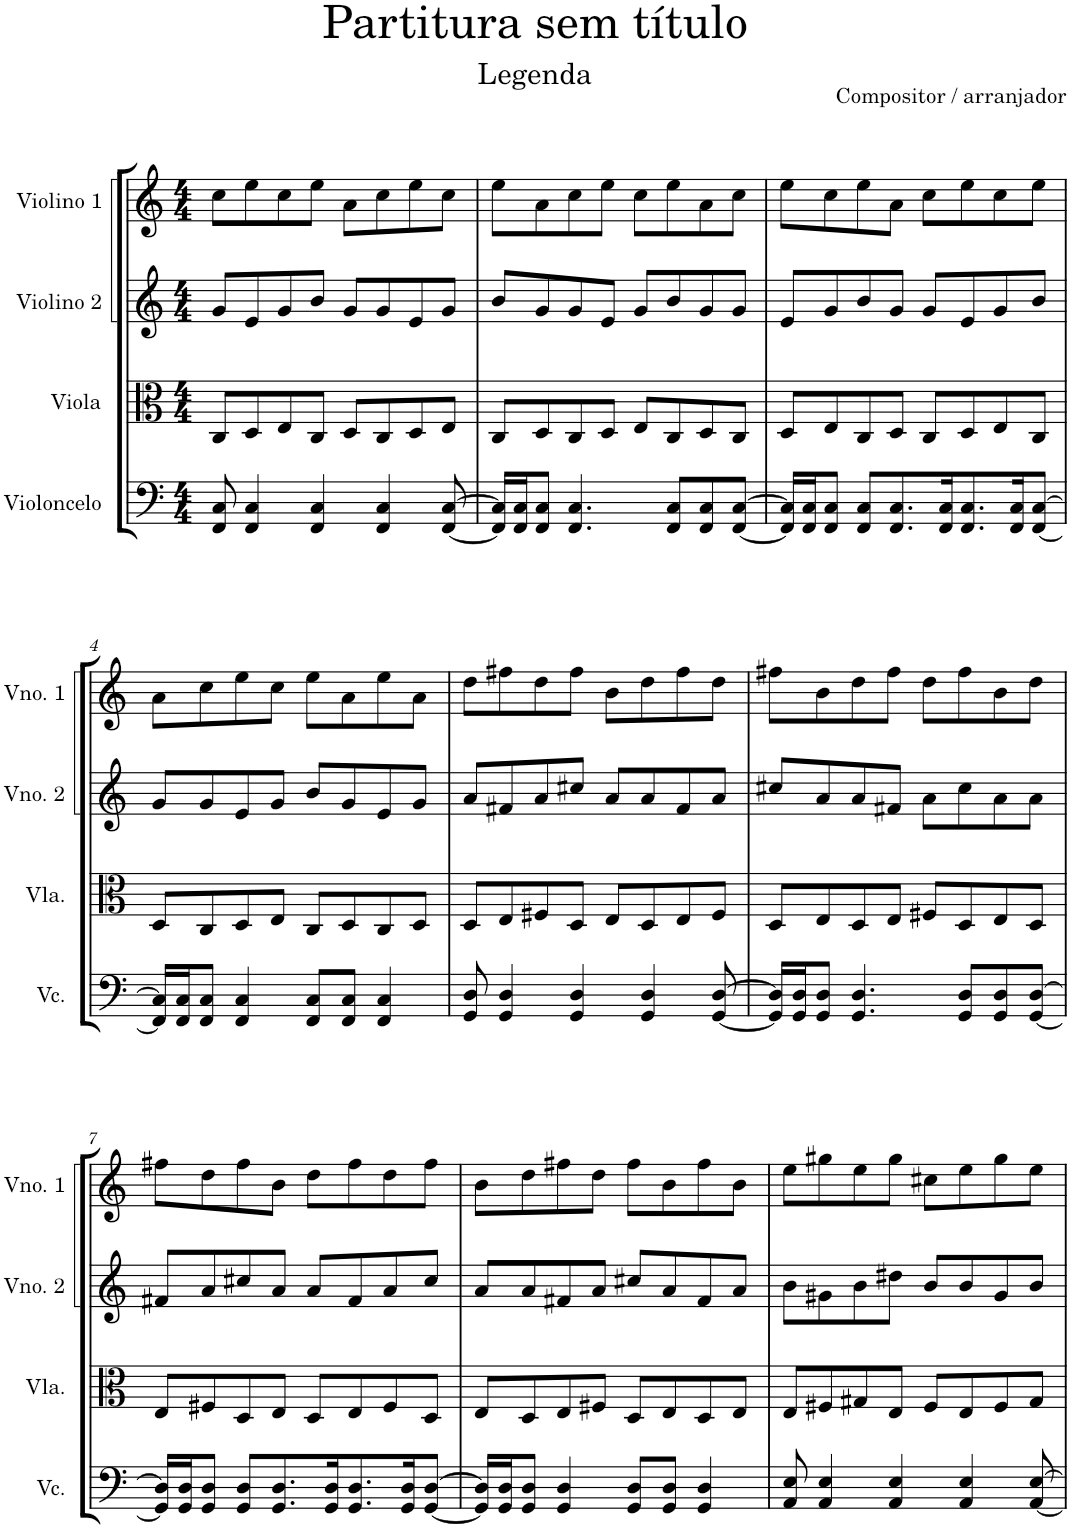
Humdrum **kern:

**kern	**kern	**kern	**kern
*part4	*part3	*part2	*part1
*staff4	*staff3	*staff2	*staff1
*I"Violoncelo	*I"Viola	*I"Violino 2	*I"Violino 1
*I'Vc.	*I'Vla.	*I'Vno. 2	*I'Vno. 1
*clefF4	*clefC3	*clefG2	*clefG2
*k[]	*k[]	*k[]	*k[]
*M4/4	*M4/4	*M4/4	*M4/4
=1	=1	=1	=1
8FF/ 8C/	8C/L	8g/L	8cc\L
4FF/ 4C/	8D/	8e/	8ee\
.	8E/	8g/	8cc\
4FF/ 4C/	8C/J	8b/J	8ee\J
.	8D/L	8g/L	8a\L
4FF/ 4C/	8C/	8g/	8cc\
.	8D/	8e/	8ee\
[8FF/ [8C/	8E/J	8g/J	8cc\J
=2	=2	=2	=2
16FF/] 16C/]LL	8C/L	8b/L	8ee\L
16FF/ 16C/J	.	.	.
8FF/ 8C/J	8D/	8g/	8a\
4.FF/ 4.C/	8C/	8g/	8cc\
.	8D/J	8e/J	8ee\J
.	8E/L	8g/L	8cc\L
8FF/ 8C/L	8C/	8b/	8ee\
8FF/ 8C/	8D/	8g/	8a\
[8FF/ [8C/J	8C/J	8g/J	8cc\J
=3	=3	=3	=3
16FF/] 16C/]LL	8D/L	8e/L	8ee\L
16FF/ 16C/J	.	.	.
8FF/ 8C/J	8E/	8g/	8cc\
8FF/ 8C/L	8C/	8b/	8ee\
8.FF/ 8.C/	8D/J	8g/J	8a\J
.	8C/L	8g/L	8cc\L
16FF/ 16C/K	.	.	.
8.FF/ 8.C/	8D/	8e/	8ee\
.	8E/	8g/	8cc\
16FF/ 16C/K	.	.	.
[8FF/ [8C/J	8C/J	8b/J	8ee\J
!!LO:LB:g=z
=4	=4	=4	=4
16FF/] 16C/]LL	8D/L	8g/L	8a\L
16FF/ 16C/J	.	.	.
8FF/ 8C/J	8C/	8g/	8cc\
4FF/ 4C/	8D/	8e/	8ee\
.	8E/J	8g/J	8cc\J
8FF/ 8C/L	8C/L	8b/L	8ee\L
8FF/ 8C/J	8D/	8g/	8a\
4FF/ 4C/	8C/	8e/	8ee\
.	8D/J	8g/J	8a\J
=5	=5	=5	=5
8GG/ 8D/	8D/L	8a/L	8dd\L
4GG/ 4D/	8E/	8f#X/	8ff#X\
.	8F#X/	8a/	8dd\
4GG/ 4D/	8D/J	8cc#X/J	8ff#\J
.	8E/L	8a/L	8b\L
4GG/ 4D/	8D/	8a/	8dd\
.	8E/	8f#/	8ff#\
[8GG/ [8D/	8F#/J	8a/J	8dd\J
=6	=6	=6	=6
16GG/] 16D/]LL	8D/L	8cc#X/L	8ff#X\L
16GG/ 16D/J	.	.	.
8GG/ 8D/J	8E/	8a/	8b\
4.GG/ 4.D/	8D/	8a/	8dd\
.	8E/J	8f#X/J	8ff#\J
.	8F#X/L	8a\L	8dd\L
8GG/ 8D/L	8D/	8cc#\	8ff#\
8GG/ 8D/	8E/	8a\	8b\
[8GG/ [8D/J	8D/J	8a\J	8dd\J
!!LO:LB:g=z
=7	=7	=7	=7
16GG/] 16D/]LL	8E/L	8f#X/L	8ff#X\L
16GG/ 16D/J	.	.	.
8GG/ 8D/J	8F#X/	8a/	8dd\
8GG/ 8D/L	8D/	8cc#X/	8ff#\
8.GG/ 8.D/	8E/J	8a/J	8b\J
.	8D/L	8a/L	8dd\L
16GG/ 16D/K	.	.	.
8.GG/ 8.D/	8E/	8f#/	8ff#\
.	8F#/	8a/	8dd\
16GG/ 16D/K	.	.	.
[8GG/ [8D/J	8D/J	8cc#/J	8ff#\J
=8	=8	=8	=8
16GG/] 16D/]LL	8E/L	8a/L	8b\L
16GG/ 16D/J	.	.	.
8GG/ 8D/J	8D/	8a/	8dd\
4GG/ 4D/	8E/	8f#X/	8ff#X\
.	8F#X/J	8a/J	8dd\J
8GG/ 8D/L	8D/L	8cc#X/L	8ff#\L
8GG/ 8D/J	8E/	8a/	8b\
4GG/ 4D/	8D/	8f#/	8ff#\
.	8E/J	8a/J	8b\J
=9	=9	=9	=9
8AA/ 8E/	8E/L	8b\L	8ee\L
4AA/ 4E/	8F#X/	8g#X\	8gg#X\
.	8G#X/	8b\	8ee\
4AA/ 4E/	8E/J	8dd#X\J	8gg#\J
.	8F#/L	8b/L	8cc#X\L
4AA/ 4E/	8E/	8b/	8ee\
.	8F#/	8g#/	8gg#\
[8AA/ [8E/	8G#/J	8b/J	8ee\J
=	=	=	=
*-	*-	*-	*-
